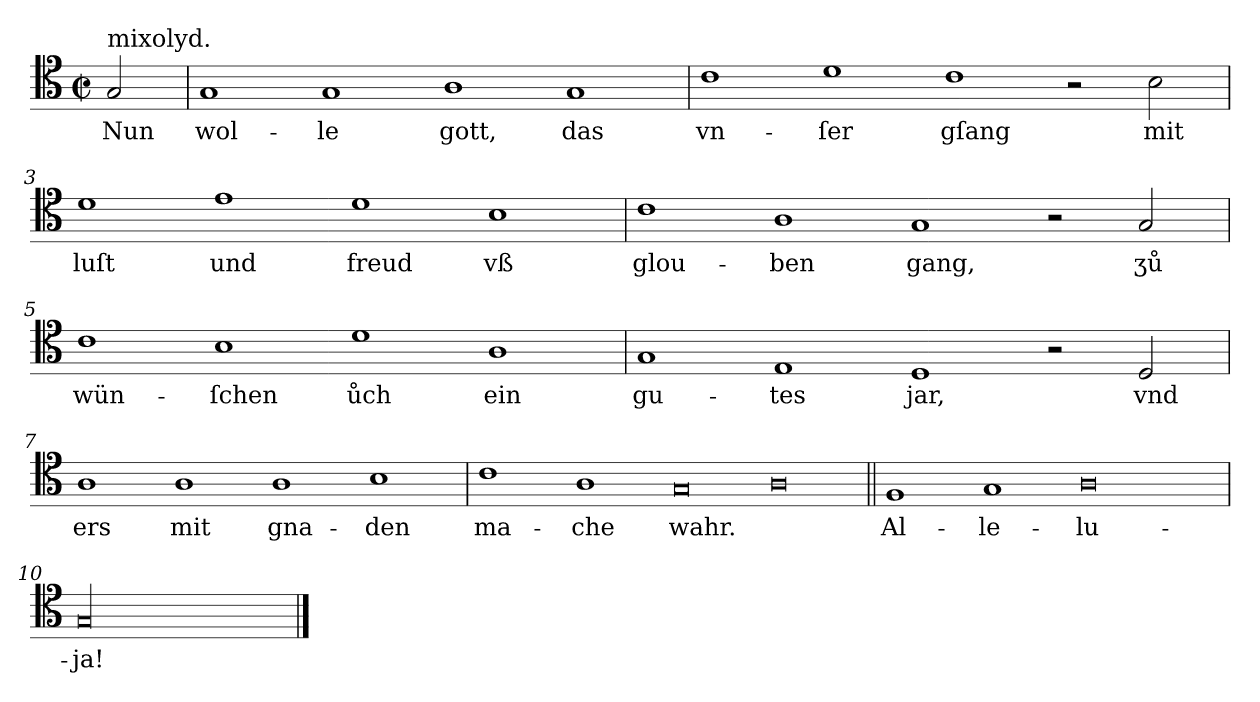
**kern	**text
*part1	*part1
*staff1	*staff1
*clefC4	*
*k[]	*
*G:mix	*
*M4/1	*
*met(c|)	*
=	=
!LO:TX:a:t=mixolyd.	!
2G	Nun
=1	=1
1G	wol-
1G	-le
1A	gott,
1G	das
=2	=2
1c	vn-
1d	-ſer
1c	gſang
2r	.
2B	mit
=3	=3
1d	luſt
1e	und
1d	freud
1B	vß
=4	=4
1c	glou-
1A	-ben
1G	gang,
2r	.
2G	ʒů
=5	=5
1c	wün-
1B	-ſchen
1d	ůch
1A	ein
=6	=6
1G	gu-
1E	-tes
1D	jar,
2r	.
2D	vnd
=7	=7
1A	ers
1A	mit
1A	gna-
1B	-den
=8	=8
1c	ma-
1A	-che
!LO:N:vis=0	!
1G	wahr.
!LO:N:vis=0	!
1A	.
=9||	=9||
1F	Al-
1G	-le-
0A	-lu-
=10	=10
00G/	-ja!
==	==
*-	*-
